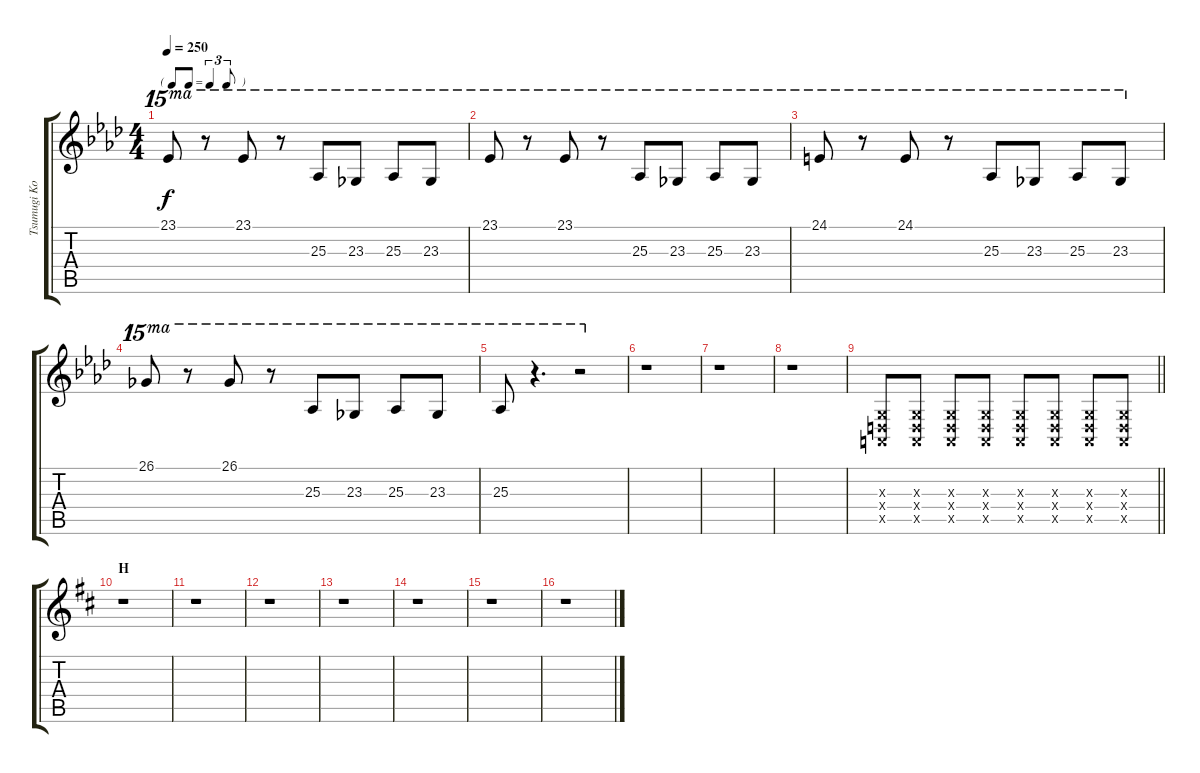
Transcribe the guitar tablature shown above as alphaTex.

\track ("Tsumugi Kotobuki II" "Tsumugi Ko") {instrument lead1square}
\staff {score tabs}
\tuning (E4 B3 G3 D3 A2 E2) {hide}
\ts (4 4)
\tf triplet8th
\tempo 250
\clef g2
\ks ab
23.1.8{ot 15ma dy f} r.8{ot 15ma} 23.1.8{ot 15ma} r.8{ot 15ma} 25.3.8{ot 15ma} 23.3.8{ot 15ma} 25.3.8{ot 15ma} 23.3.8{ot 15ma} |
23.1.8{ot 15ma} r.8{ot 15ma} 23.1.8{ot 15ma} r.8{ot 15ma} 25.3.8{ot 15ma} 23.3.8{ot 15ma} 25.3.8{ot 15ma} 23.3.8{ot 15ma} |
24.1.8{ot 15ma} r.8{ot 15ma} 24.1.8{ot 15ma} r.8{ot 15ma} 25.3.8{ot 15ma} 23.3.8{ot 15ma} 25.3.8{ot 15ma} 23.3.8{ot 15ma} |
26.1.8{ot 15ma} r.8{ot 15ma} 26.1.8{ot 15ma} r.8{ot 15ma} 25.3.8{ot 15ma} 23.3.8{ot 15ma} 25.3.8{ot 15ma} 23.3.8{ot 15ma} |
25.3.8{ot 15ma} r.4{d ot 15ma} r.2{ot 15ma} |
r.1 |
r.1 |
r.1 |
\barLineRight lightlight
(0.3{x} 0.4{x} 0.5{x}).8 (0.3{x} 0.4{x} 0.5{x}).8 (0.3{x} 0.4{x} 0.5{x}).8 (0.3{x} 0.4{x} 0.5{x}).8 (0.3{x} 0.4{x} 0.5{x}).8 (0.3{x} 0.4{x} 0.5{x}).8 (0.3{x} 0.4{x} 0.5{x}).8 (0.3{x} 0.4{x} 0.5{x}).8 |
\section ("" "H")
\ks d
r.1 |
r.1 |
r.1 |
r.1 |
r.1 |
r.1 |
r.1
